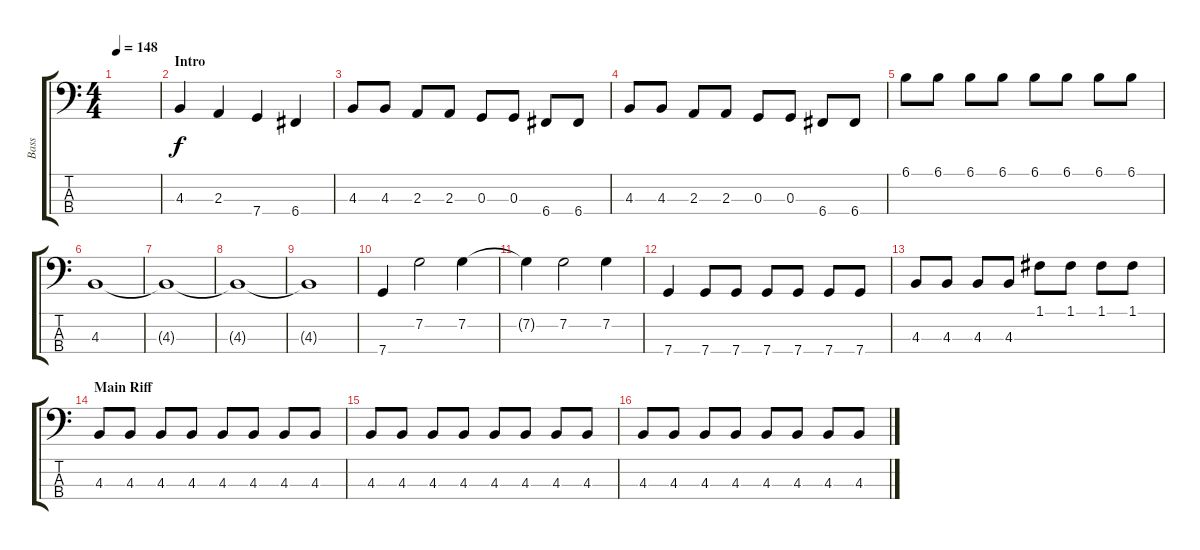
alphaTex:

\track ("Bass" "Bass") {instrument electricbassfinger}
\staff {score tabs}
\tuning (F2 C2 G1 C1) {hide}
\ts (4 4)
\tempo 148
\clef f4
\ks c
|
\section ("" "Intro")
4.3.4 2.3.4 7.4.4 6.4.4 |
4.3.8 4.3.8 2.3.8 2.3.8 0.3.8 0.3.8 6.4.8 6.4.8 |
4.3.8 4.3.8 2.3.8 2.3.8 0.3.8 0.3.8 6.4.8 6.4.8 |
6.1.8 6.1.8 6.1.8 6.1.8 6.1.8 6.1.8 6.1.8 6.1.8 |
4.3.1 |
4.3{t}.1 |
4.3{t}.1 |
4.3{t}.1 |
7.4.4 7.2.2 7.2.4 |
7.2{t}.4 7.2.2 7.2.4 |
7.4.4 7.4.8 7.4.8 7.4.8 7.4.8 7.4.8 7.4.8 |
4.3.8 4.3.8 4.3.8 4.3.8 1.1.8 1.1.8 1.1.8 1.1.8 |
\section ("" "Main Riff")
4.3.8 4.3.8 4.3.8 4.3.8 4.3.8 4.3.8 4.3.8 4.3.8 |
4.3.8 4.3.8 4.3.8 4.3.8 4.3.8 4.3.8 4.3.8 4.3.8 |
4.3.8 4.3.8 4.3.8 4.3.8 4.3.8 4.3.8 4.3.8 4.3.8
